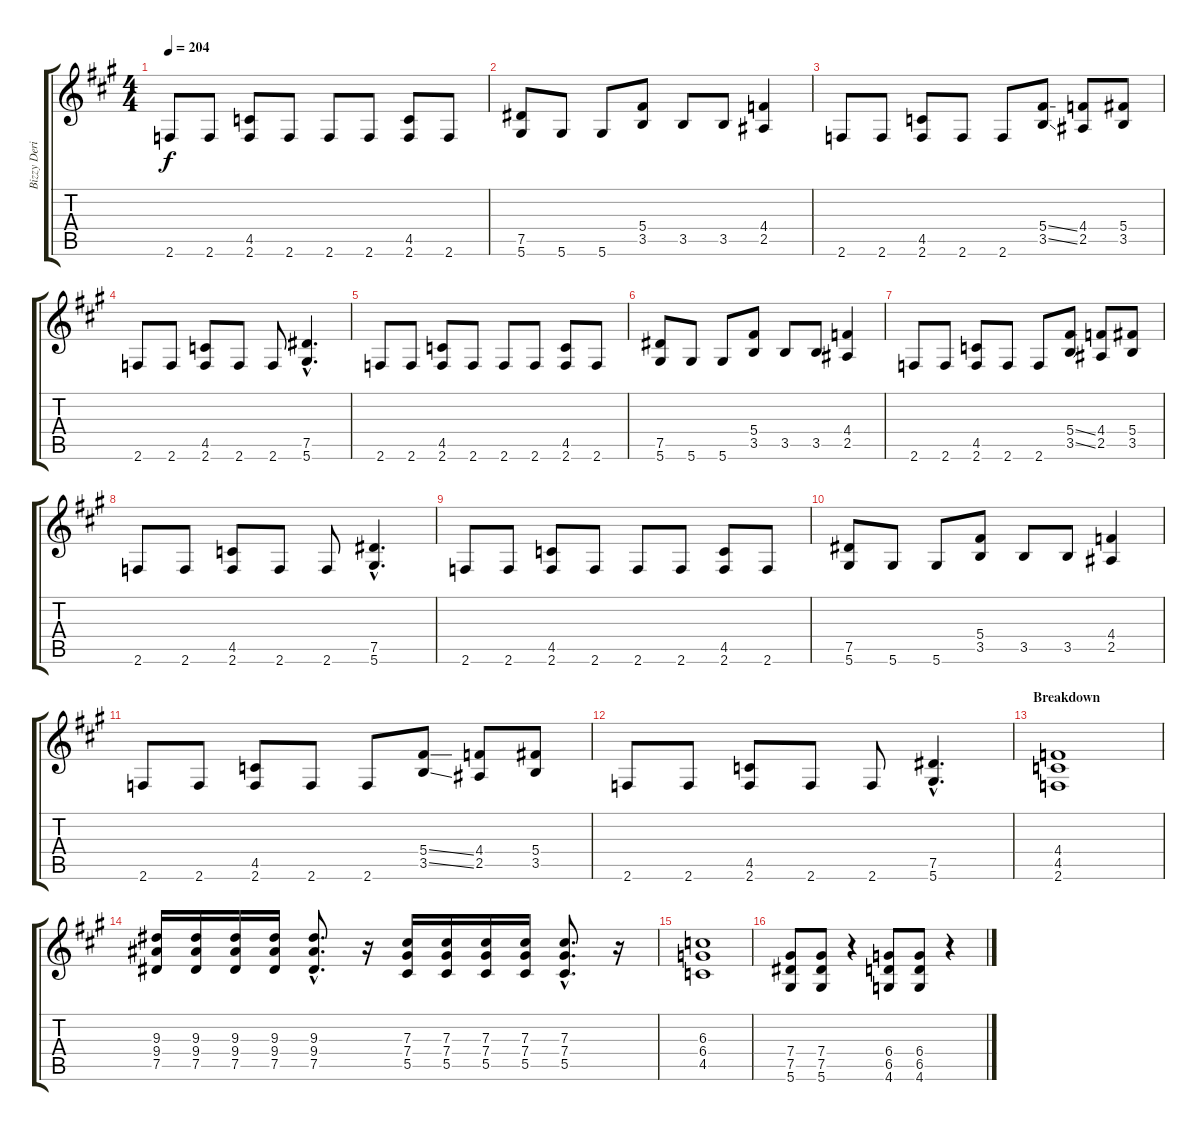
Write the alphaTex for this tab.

\track ("Bizzy Derick" "Bizzy Deri") {instrument distortionguitar}
\staff {score tabs}
\tuning (Eb4 Bb3 Gb3 Db3 Ab2 Eb2) {hide}
\ts (4 4)
\tempo 204
\clef g2
\ks a
2.6.8{dy f} 2.6.8 (4.5 2.6).8 2.6.8 2.6.8 2.6.8 (4.5 2.6).8 2.6.8 |
(7.5 5.6).8 5.6.8 5.6.8 (5.4 3.5).8 3.5.8 3.5.8 (4.4 2.5).4 |
2.6.8 2.6.8 (4.5 2.6).8 2.6.8 2.6.8 (5.4{ss} 3.5{ss}).8 (4.4 2.5).8 (5.4 3.5).8 |
2.6.8 2.6.8 (4.5 2.6).8 2.6.8 2.6.8 (7.5{hac} 5.6{hac}).4{d} |
2.6.8 2.6.8 (4.5 2.6).8 2.6.8 2.6.8 2.6.8 (4.5 2.6).8 2.6.8 |
(7.5 5.6).8 5.6.8 5.6.8 (5.4 3.5).8 3.5.8 3.5.8 (4.4 2.5).4 |
2.6.8 2.6.8 (4.5 2.6).8 2.6.8 2.6.8 (5.4{ss} 3.5{ss}).8 (4.4 2.5).8 (5.4 3.5).8 |
2.6.8 2.6.8 (4.5 2.6).8 2.6.8 2.6.8 (7.5{hac} 5.6{hac}).4{d} |
2.6.8 2.6.8 (4.5 2.6).8 2.6.8 2.6.8 2.6.8 (4.5 2.6).8 2.6.8 |
(7.5 5.6).8 5.6.8 5.6.8 (5.4 3.5).8 3.5.8 3.5.8 (4.4 2.5).4 |
2.6.8 2.6.8 (4.5 2.6).8 2.6.8 2.6.8 (5.4{ss} 3.5{ss}).8 (4.4 2.5).8 (5.4 3.5).8 |
2.6.8 2.6.8 (4.5 2.6).8 2.6.8 2.6.8 (7.5{hac} 5.6{hac}).4{d} |
\section ("" "Breakdown")
(4.4 4.5 2.6).1 |
(9.3 9.4 7.5).16 (9.3 9.4 7.5).16 (9.3 9.4 7.5).16 (9.3 9.4 7.5).16 (9.3{hac} 9.4{hac} 7.5{hac}).8{d} r.16 (7.3 7.4 5.5).16 (7.3 7.4 5.5).16 (7.3 7.4 5.5).16 (7.3 7.4 5.5).16 (7.3{hac} 7.4{hac} 5.5{hac}).8{d} r.16 |
(6.3 6.4 4.5).1 |
(7.4 7.5 5.6).8 (7.4 7.5 5.6).8 r.4 (6.4 6.5 4.6).8 (6.4 6.5 4.6).8 r.4
